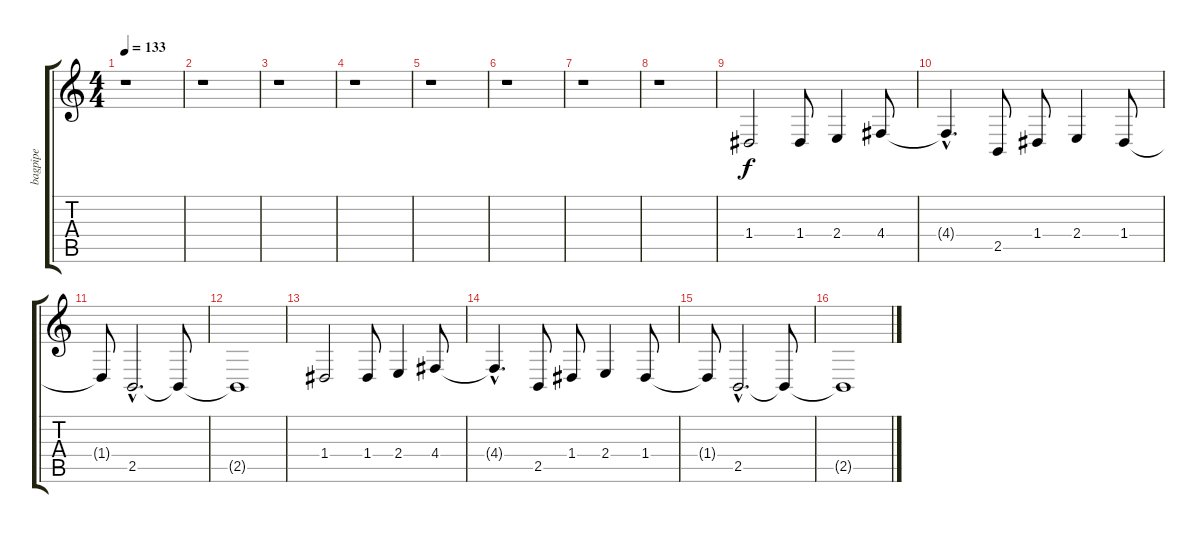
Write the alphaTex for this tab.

\track ("bagpipe" "bagpipe") {instrument bagpipe}
\staff {score tabs}
\tuning (E4 B3 G3 D3 A2 E2) {hide}
\ts (4 4)
\tempo 133
\clef g2
\ks c
r.1{dy f instrument bagpipe} |
r.1 |
r.1 |
r.1 |
r.1 |
r.1 |
r.1 |
r.1 |
1.4.2 1.4.8 2.4.4 4.4.8 |
4.4{hac t}.4{d} 2.5.8 1.4.8 2.4.4 1.4.8 |
1.4{t}.8 2.5{hac}.2{d} 2.5{t}.8 |
2.5{t}.1 |
1.4.2 1.4.8 2.4.4 4.4.8 |
4.4{hac t}.4{d} 2.5.8 1.4.8 2.4.4 1.4.8 |
1.4{t}.8 2.5{hac}.2{d} 2.5{t}.8 |
2.5{t}.1
